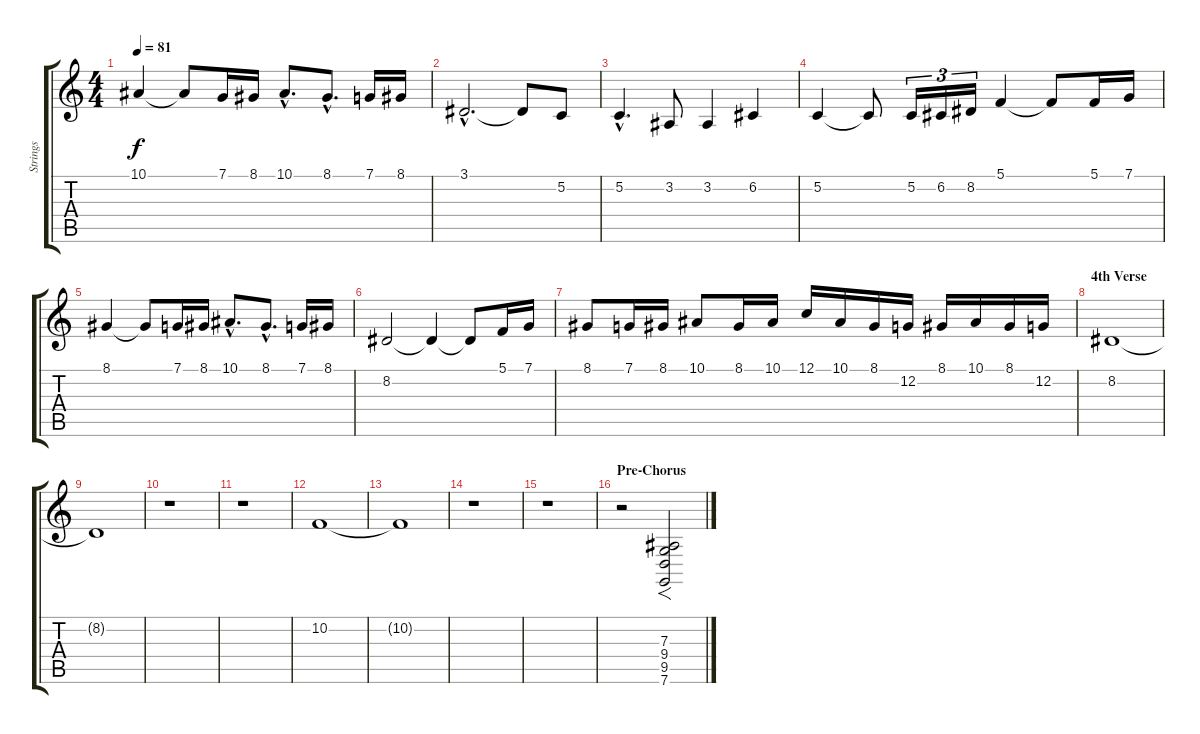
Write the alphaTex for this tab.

\track ("Strings" "Strings") {instrument stringensemble1}
\staff {score tabs}
\tuning (C4 G3 Eb3 Bb2 F2 C2) {hide}
\ts (4 4)
\tempo 81
\clef g2
\ks c
10.1.4{dy f} 10.1{t}.8 7.1.16 8.1.16 10.1{hac}.8{d} 8.1{hac}.8{d} 7.1.16 8.1.16 |
3.1{hac}.2{d} 3.1{t}.8 5.2.8 |
5.2{hac}.4{d} 3.2.8 3.2.4 6.2.4 |
5.2.4 5.2{t}.8 5.2.16{tu (3 2)} 6.2.16{tu (3 2)} 8.2.16{tu (3 2)} 5.1.4 5.1{t}.8 5.1.16 7.1.16 |
8.1.4 8.1{t}.8 7.1.16 8.1.16 10.1{hac}.8{d} 8.1{hac}.8{d} 7.1.16 8.1.16 |
8.2.2 8.2{t}.4 8.2{t}.8 5.1.16 7.1.16 |
8.1.8 7.1.16 8.1.16 10.1.8 8.1.16 10.1.16 12.1.16 10.1.16 8.1.16 12.2.16 8.1.16 10.1.16 8.1.16 12.2.16 |
\section ("" "4th Verse")
8.2.1 |
8.2{t}.1{volume 4} |
r.1 |
r.1 |
10.2.1{volume 16} |
10.2{t}.1{volume 4} |
r.1 |
r.1 |
\section ("" "Pre-Chorus")
r.2{volume 9} (7.3 9.4 9.5 7.6).2{f}
